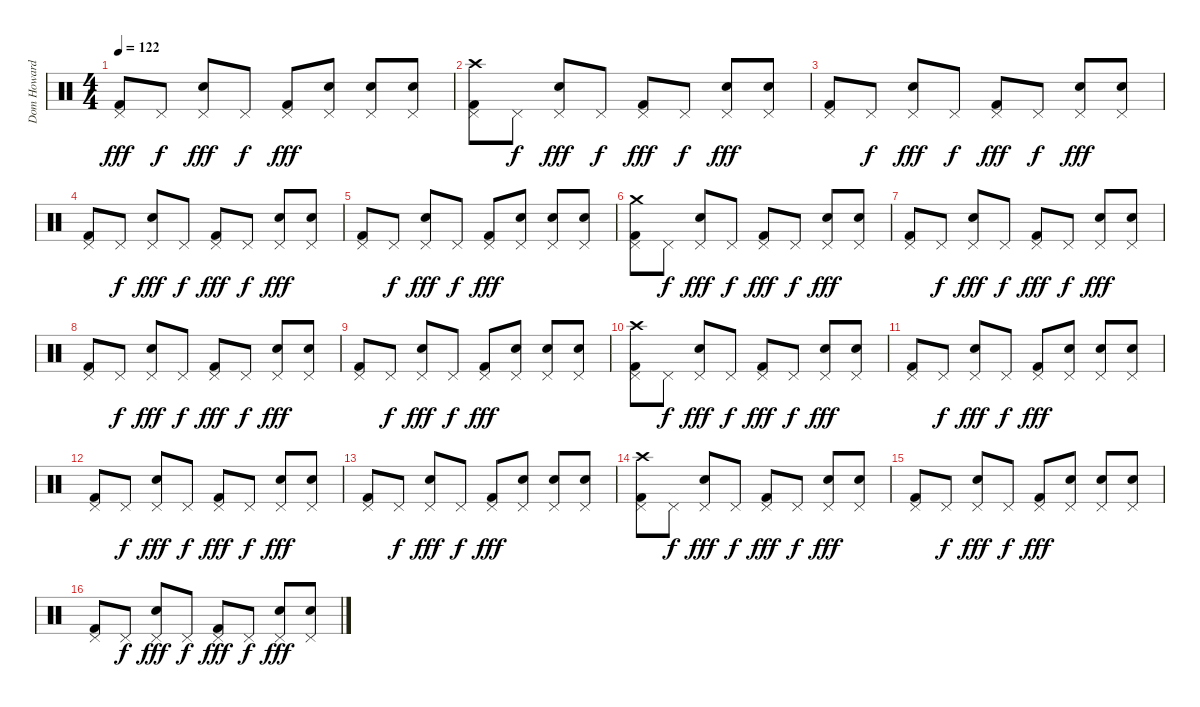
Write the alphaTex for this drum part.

\track ("Dom Howard" "Dom Howard") {instrument percussion}
\staff {score}
\articulation defaults
\ts (4 4)
\tempo 122
\clef neutral
\ks c
("Pedal Hi-Hat (hit)" "Kick (hit) 2").8{dy fff} "Pedal Hi-Hat (hit)".8{dy f} ("Pedal Hi-Hat (hit)" "Electric Snare (hit)").8{dy fff} "Pedal Hi-Hat (hit)".8{dy f} ("Pedal Hi-Hat (hit)" "Kick (hit) 2").8{dy fff} ("Pedal Hi-Hat (hit)" "Electric Snare (hit)").8 ("Pedal Hi-Hat (hit)" "Electric Snare (hit)").8 ("Pedal Hi-Hat (hit)" "Electric Snare (hit)").8 |
("Pedal Hi-Hat (hit)" "Crash high (hit)" "Kick (hit) 2").8 "Pedal Hi-Hat (hit)".8{dy f} ("Pedal Hi-Hat (hit)" "Electric Snare (hit)").8{dy fff} "Pedal Hi-Hat (hit)".8{dy f} ("Pedal Hi-Hat (hit)" "Kick (hit) 2").8{dy fff} "Pedal Hi-Hat (hit)".8{dy f} ("Pedal Hi-Hat (hit)" "Electric Snare (hit)").8{dy fff} ("Pedal Hi-Hat (hit)" "Electric Snare (hit)").8 |
("Pedal Hi-Hat (hit)" "Kick (hit) 2").8 "Pedal Hi-Hat (hit)".8{dy f} ("Pedal Hi-Hat (hit)" "Electric Snare (hit)").8{dy fff} "Pedal Hi-Hat (hit)".8{dy f} ("Pedal Hi-Hat (hit)" "Kick (hit) 2").8{dy fff} "Pedal Hi-Hat (hit)".8{dy f} ("Pedal Hi-Hat (hit)" "Electric Snare (hit)").8{dy fff} ("Pedal Hi-Hat (hit)" "Electric Snare (hit)").8 |
("Pedal Hi-Hat (hit)" "Kick (hit) 2").8 "Pedal Hi-Hat (hit)".8{dy f} ("Pedal Hi-Hat (hit)" "Electric Snare (hit)").8{dy fff} "Pedal Hi-Hat (hit)".8{dy f} ("Pedal Hi-Hat (hit)" "Kick (hit) 2").8{dy fff} "Pedal Hi-Hat (hit)".8{dy f} ("Pedal Hi-Hat (hit)" "Electric Snare (hit)").8{dy fff} ("Pedal Hi-Hat (hit)" "Electric Snare (hit)").8 |
("Pedal Hi-Hat (hit)" "Kick (hit) 2").8 "Pedal Hi-Hat (hit)".8{dy f} ("Pedal Hi-Hat (hit)" "Electric Snare (hit)").8{dy fff} "Pedal Hi-Hat (hit)".8{dy f} ("Pedal Hi-Hat (hit)" "Kick (hit) 2").8{dy fff} ("Pedal Hi-Hat (hit)" "Electric Snare (hit)").8 ("Pedal Hi-Hat (hit)" "Electric Snare (hit)").8 ("Pedal Hi-Hat (hit)" "Electric Snare (hit)").8 |
("Pedal Hi-Hat (hit)" "Crash medium (hit)" "Kick (hit) 2").8 "Pedal Hi-Hat (hit)".8{dy f} ("Pedal Hi-Hat (hit)" "Electric Snare (hit)").8{dy fff} "Pedal Hi-Hat (hit)".8{dy f} ("Pedal Hi-Hat (hit)" "Kick (hit) 2").8{dy fff} "Pedal Hi-Hat (hit)".8{dy f} ("Pedal Hi-Hat (hit)" "Electric Snare (hit)").8{dy fff} ("Pedal Hi-Hat (hit)" "Electric Snare (hit)").8 |
("Pedal Hi-Hat (hit)" "Kick (hit) 2").8 "Pedal Hi-Hat (hit)".8{dy f} ("Pedal Hi-Hat (hit)" "Electric Snare (hit)").8{dy fff} "Pedal Hi-Hat (hit)".8{dy f} ("Pedal Hi-Hat (hit)" "Kick (hit) 2").8{dy fff} "Pedal Hi-Hat (hit)".8{dy f} ("Pedal Hi-Hat (hit)" "Electric Snare (hit)").8{dy fff} ("Pedal Hi-Hat (hit)" "Electric Snare (hit)").8 |
("Pedal Hi-Hat (hit)" "Kick (hit) 2").8 "Pedal Hi-Hat (hit)".8{dy f} ("Pedal Hi-Hat (hit)" "Electric Snare (hit)").8{dy fff} "Pedal Hi-Hat (hit)".8{dy f} ("Pedal Hi-Hat (hit)" "Kick (hit) 2").8{dy fff} "Pedal Hi-Hat (hit)".8{dy f} ("Pedal Hi-Hat (hit)" "Electric Snare (hit)").8{dy fff} ("Pedal Hi-Hat (hit)" "Electric Snare (hit)").8 |
("Pedal Hi-Hat (hit)" "Kick (hit) 2").8 "Pedal Hi-Hat (hit)".8{dy f} ("Pedal Hi-Hat (hit)" "Electric Snare (hit)").8{dy fff} "Pedal Hi-Hat (hit)".8{dy f} ("Pedal Hi-Hat (hit)" "Kick (hit) 2").8{dy fff} ("Pedal Hi-Hat (hit)" "Electric Snare (hit)").8 ("Pedal Hi-Hat (hit)" "Electric Snare (hit)").8 ("Pedal Hi-Hat (hit)" "Electric Snare (hit)").8 |
("Pedal Hi-Hat (hit)" "Crash high (hit)" "Kick (hit) 2").8 "Pedal Hi-Hat (hit)".8{dy f} ("Pedal Hi-Hat (hit)" "Electric Snare (hit)").8{dy fff} "Pedal Hi-Hat (hit)".8{dy f} ("Pedal Hi-Hat (hit)" "Kick (hit) 2").8{dy fff} "Pedal Hi-Hat (hit)".8{dy f} ("Pedal Hi-Hat (hit)" "Electric Snare (hit)").8{dy fff} ("Pedal Hi-Hat (hit)" "Electric Snare (hit)").8 |
("Pedal Hi-Hat (hit)" "Kick (hit) 2").8 "Pedal Hi-Hat (hit)".8{dy f} ("Pedal Hi-Hat (hit)" "Electric Snare (hit)").8{dy fff} "Pedal Hi-Hat (hit)".8{dy f} ("Pedal Hi-Hat (hit)" "Kick (hit) 2").8{dy fff} ("Pedal Hi-Hat (hit)" "Electric Snare (hit)").8 ("Pedal Hi-Hat (hit)" "Electric Snare (hit)").8 ("Pedal Hi-Hat (hit)" "Electric Snare (hit)").8 |
("Pedal Hi-Hat (hit)" "Kick (hit) 2").8 "Pedal Hi-Hat (hit)".8{dy f} ("Pedal Hi-Hat (hit)" "Electric Snare (hit)").8{dy fff} "Pedal Hi-Hat (hit)".8{dy f} ("Pedal Hi-Hat (hit)" "Kick (hit) 2").8{dy fff} "Pedal Hi-Hat (hit)".8{dy f} ("Pedal Hi-Hat (hit)" "Electric Snare (hit)").8{dy fff} ("Pedal Hi-Hat (hit)" "Electric Snare (hit)").8 |
("Pedal Hi-Hat (hit)" "Kick (hit) 2").8 "Pedal Hi-Hat (hit)".8{dy f} ("Pedal Hi-Hat (hit)" "Electric Snare (hit)").8{dy fff} "Pedal Hi-Hat (hit)".8{dy f} ("Pedal Hi-Hat (hit)" "Kick (hit) 2").8{dy fff} ("Pedal Hi-Hat (hit)" "Electric Snare (hit)").8 ("Pedal Hi-Hat (hit)" "Electric Snare (hit)").8 ("Pedal Hi-Hat (hit)" "Electric Snare (hit)").8 |
("Pedal Hi-Hat (hit)" "Crash high (hit)" "Kick (hit) 2").8 "Pedal Hi-Hat (hit)".8{dy f} ("Pedal Hi-Hat (hit)" "Electric Snare (hit)").8{dy fff} "Pedal Hi-Hat (hit)".8{dy f} ("Pedal Hi-Hat (hit)" "Kick (hit) 2").8{dy fff} "Pedal Hi-Hat (hit)".8{dy f} ("Pedal Hi-Hat (hit)" "Electric Snare (hit)").8{dy fff} ("Pedal Hi-Hat (hit)" "Electric Snare (hit)").8 |
("Pedal Hi-Hat (hit)" "Kick (hit) 2").8 "Pedal Hi-Hat (hit)".8{dy f} ("Pedal Hi-Hat (hit)" "Electric Snare (hit)").8{dy fff} "Pedal Hi-Hat (hit)".8{dy f} ("Pedal Hi-Hat (hit)" "Kick (hit) 2").8{dy fff} ("Pedal Hi-Hat (hit)" "Electric Snare (hit)").8 ("Pedal Hi-Hat (hit)" "Electric Snare (hit)").8 ("Pedal Hi-Hat (hit)" "Electric Snare (hit)").8 |
("Pedal Hi-Hat (hit)" "Kick (hit) 2").8 "Pedal Hi-Hat (hit)".8{dy f} ("Pedal Hi-Hat (hit)" "Electric Snare (hit)").8{dy fff} "Pedal Hi-Hat (hit)".8{dy f} ("Pedal Hi-Hat (hit)" "Kick (hit) 2").8{dy fff} "Pedal Hi-Hat (hit)".8{dy f} ("Pedal Hi-Hat (hit)" "Electric Snare (hit)").8{dy fff} ("Pedal Hi-Hat (hit)" "Electric Snare (hit)").8
